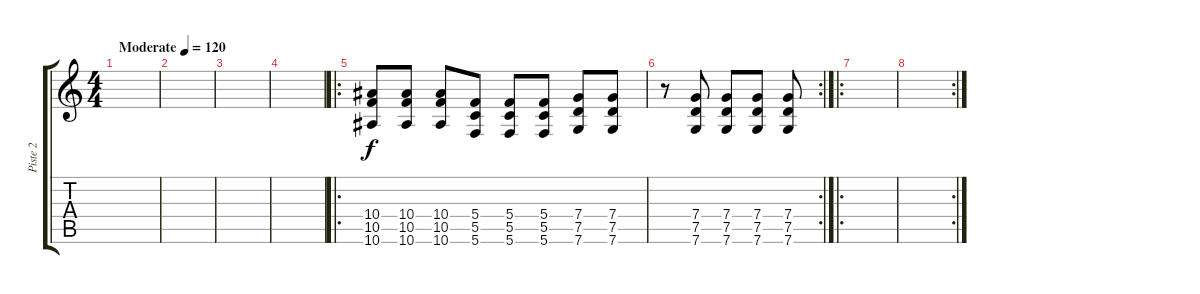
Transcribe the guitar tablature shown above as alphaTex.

\track ("Piste 2" "Piste 2") {instrument overdrivenguitar}
\staff {score tabs}
\tuning (D4 A3 F3 C3 G2 C2) {hide}
\ts (4 4)
\tempo (120 "Moderate")
\clef g2
\ks c
|
|
|
|
\ro
(10.4 10.5 10.6).8 (10.4 10.5 10.6).8 (10.4 10.5 10.6).8 (5.4 5.5 5.6).8 (5.4 5.5 5.6).8 (5.4 5.5 5.6).8 (7.4 7.5 7.6).8 (7.4 7.5 7.6).8 |
\rc 2
r.8 (7.4 7.5 7.6).8 (7.4 7.5 7.6).8 (7.4 7.5 7.6).8 (7.4 7.5 7.6).8 |
\ro
|
\rc 2
